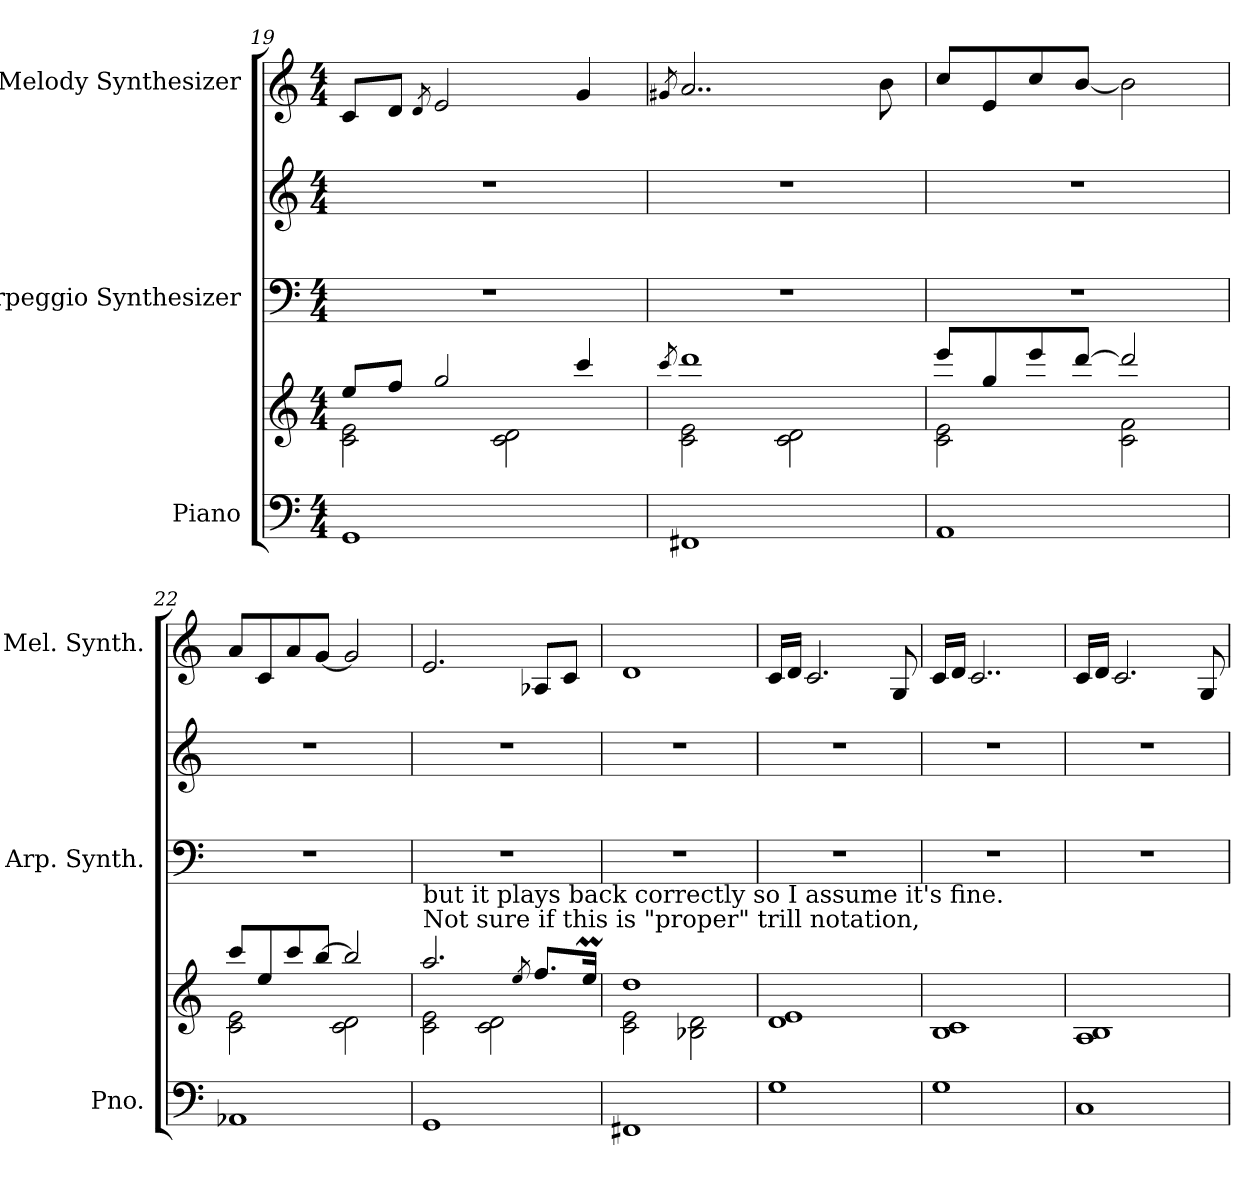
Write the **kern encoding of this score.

**kern	**kern	**kern	**kern	**kern
*part3	*part3	*part2	*part2	*part1
*staff5	*staff4	*staff3	*staff2	*staff1
*I"Piano	*	*I"Arpeggio Synthesizer	*	*I"Melody Synthesizer
*I'Pno.	*	*I'Arp. Synth.	*	*I'Mel. Synth.
*clefF4	*clefG2	*clefF4	*clefG2	*clefG2
*k[]	*k[]	*k[]	*k[]	*k[]
*M4/4	*M4/4	*M4/4	*M4/4	*M4/4
=19	=19	=19	=19	=19
*	*^	*	*	*
1GG	8ee/L	2c\ 2e\	1r	1r	8c/L
.	8ff/J	.	.	.	8d/J
.	.	.	.	.	8qd/
.	2gg/	.	.	.	2e/
.	.	2c\ 2d\	.	.	.
.	4ccc/	.	.	.	4g/
=20	=20	=20	=20	=20	=20
.	8qccc/	.	.	.	8qg#X/
1FF#X	1ddd	2c\ 2e\	1r	1r	2..a/
.	.	2c\ 2d\	.	.	.
.	.	.	.	.	8b\
!!LO:LB:g=z
=21	=21	=21	=21	=21	=21
1AA	8eee/L	2c\ 2e\	1r	1r	8cc/L
.	8gg/	.	.	.	8e/
.	8eee/	.	.	.	8cc/
.	[8ddd/J	.	.	.	[8b/J
.	2ddd/]	2c\ 2f\	.	.	2b\]
=22	=22	=22	=22	=22	=22
1AA-X	8ccc/L	2c\ 2e\	1r	1r	8a/L
.	8ee/	.	.	.	8c/
.	8ccc/	.	.	.	8a/
.	[8bb/J	.	.	.	[8g/J
.	2bb/]	2c\ 2d\	.	.	2g/]
=23	=23	=23	=23	=23	=23
!	!LO:TX:a:t=Not sure if this is "proper" trill notation,	!	!	!	!
!	!LO:TX:a:t=but it plays back correctly so I assume it's fine.	!	!	!	!
1GG	2.aa/	2c\ 2e\	1r	1r	2.e/
.	.	2c\ 2d\	.	.	.
.	8qee/	.	.	.	.
.	8.ff/L	.	.	.	8A-X/L
.	.	.	.	.	8c/J
.	16eem/Jk	.	.	.	.
=24	=24	=24	=24	=24	=24
1FF#X	1dd	2c\ 2e\	1r	1r	1d
.	.	2B-X\ 2d\	.	.	.
*	*v	*v	*	*	*
!!LO:PB:g=z
=25	=25	=25	=25	=25
1G	1d 1e	1r	1r	16c/LL
.	.	.	.	16d/JJ
.	.	.	.	2.c/
.	.	.	.	8G/
=26	=26	=26	=26	=26
1G	1B 1c	1r	1r	16c/LL
.	.	.	.	16d/JJ
.	.	.	.	2..c/
=27	=27	=27	=27	=27
1C	1A 1B	1r	1r	16c/LL
.	.	.	.	16d/JJ
.	.	.	.	2.c/
.	.	.	.	8G/
=	=	=	=	=
*-	*-	*-	*-	*-
